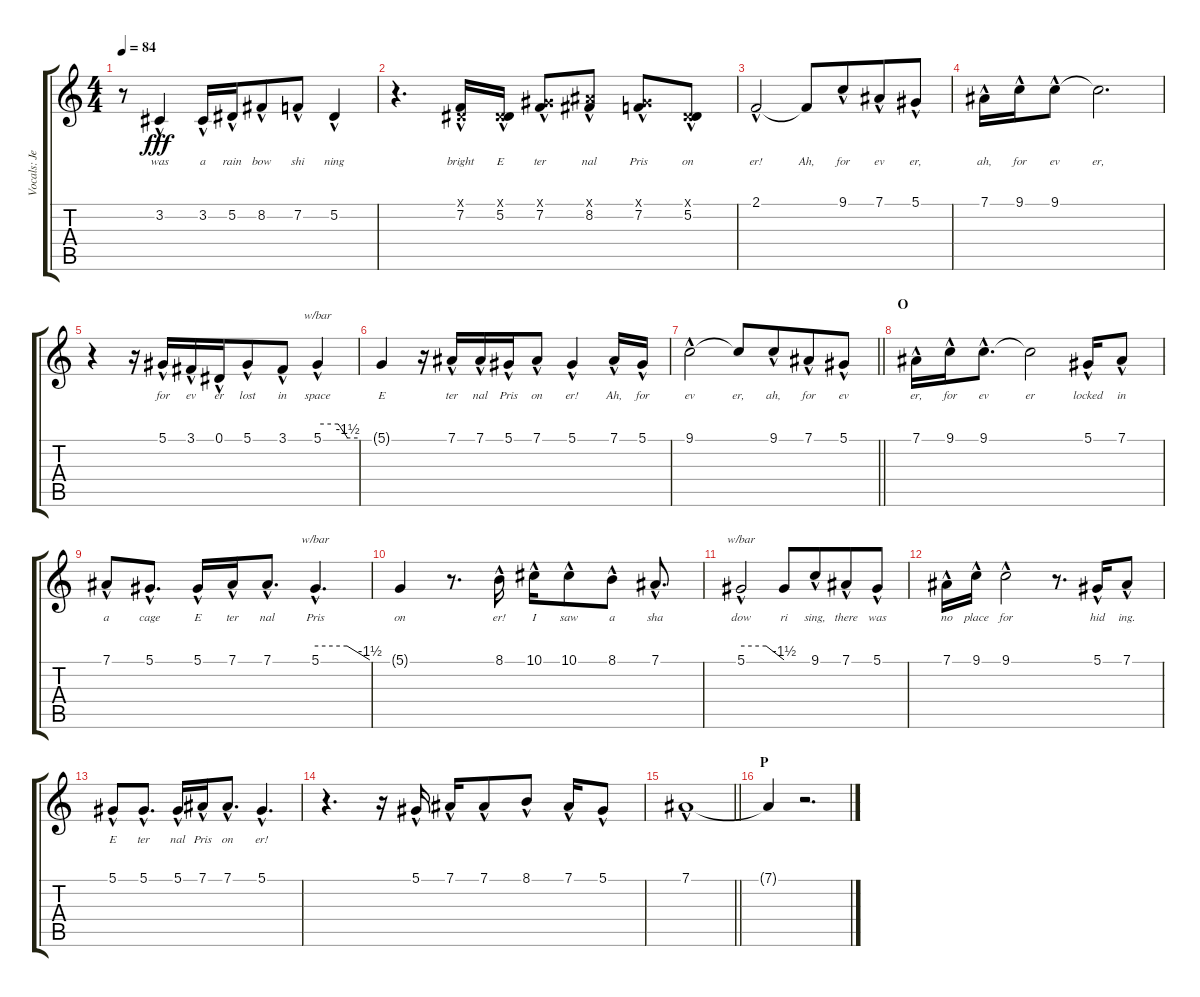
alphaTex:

\track ("Vocals: Jeff" "Vocals: Je") {instrument lead2sawtooth}
\staff {score tabs}
\tuning (Eb4 Bb3 Gb3 Db3 Ab2 Eb2) {hide}
\ts (4 4)
\tempo 84
\clef g2
\ks c
r.8{dy fff} 3.2{hac}.4{lyrics (0 "was") lyrics (1 "") lyrics (2 "") lyrics (3 "") lyrics (4 "")} 3.2{hac}.16{lyrics (0 "a") lyrics (1 "") lyrics (2 "") lyrics (3 "") lyrics (4 "")} 5.2{hac}.16{lyrics (0 "rain") lyrics (1 "") lyrics (2 "") lyrics (3 "") lyrics (4 "") beam merge} 8.2{hac}.8{lyrics (0 "bow") lyrics (1 "") lyrics (2 "") lyrics (3 "") lyrics (4 "")} 7.2{hac}.8{lyrics (0 "shi") lyrics (1 "") lyrics (2 "") lyrics (3 "") lyrics (4 "")} 5.2{hac}.4{lyrics (0 "ning") lyrics (1 "") lyrics (2 "") lyrics (3 "") lyrics (4 "")} |
r.4{d} (0.1{hac x} 7.2{hac}).16{lyrics (0 "bright") lyrics (1 "") lyrics (2 "") lyrics (3 "") lyrics (4 "")} (0.1{hac x} 5.2{hac}).16{lyrics (0 "E") lyrics (1 "") lyrics (2 "") lyrics (3 "") lyrics (4 "")} (5.1{hac x} 7.2{hac}).8{lyrics (0 "ter") lyrics (1 "") lyrics (2 "") lyrics (3 "") lyrics (4 "") beam merge} (7.1{hac x} 8.2{hac}).8{lyrics (0 "nal") lyrics (1 "") lyrics (2 "") lyrics (3 "") lyrics (4 "")} (5.1{hac x} 7.2{hac}).8{lyrics (0 "Pris") lyrics (1 "") lyrics (2 "") lyrics (3 "") lyrics (4 "")} (0.1{hac x} 5.2{hac}).8{lyrics (0 "on") lyrics (1 "") lyrics (2 "") lyrics (3 "") lyrics (4 "")} |
2.1{hac}.2{lyrics (0 "er!") lyrics (1 "") lyrics (2 "") lyrics (3 "") lyrics (4 "")} 2.1{t}.8{lyrics (0 "Ah,") lyrics (1 "") lyrics (2 "") lyrics (3 "") lyrics (4 "")} 9.1{hac}.8{lyrics (0 "for") lyrics (1 "") lyrics (2 "") lyrics (3 "") lyrics (4 "") beam merge} 7.1{hac}.8{lyrics (0 "ev") lyrics (1 "") lyrics (2 "") lyrics (3 "") lyrics (4 "")} 5.1{hac}.8{lyrics (0 "er,") lyrics (1 "") lyrics (2 "") lyrics (3 "") lyrics (4 "")} |
7.1{hac}.16{lyrics (0 "ah,") lyrics (1 "") lyrics (2 "") lyrics (3 "") lyrics (4 "")} 9.1{hac}.16{lyrics (0 "for") lyrics (1 "") lyrics (2 "") lyrics (3 "") lyrics (4 "")} 9.1{hac}.8{lyrics (0 "ev") lyrics (1 "") lyrics (2 "") lyrics (3 "") lyrics (4 "")} 9.1{t}.2{d lyrics (0 "er,") lyrics (1 "") lyrics (2 "") lyrics (3 "") lyrics (4 "")} |
r.4 r.16 5.1{hac}.16{lyrics (0 "for") lyrics (1 "") lyrics (2 "") lyrics (3 "") lyrics (4 "")} 3.1{hac}.16{lyrics (0 "ev") lyrics (1 "") lyrics (2 "") lyrics (3 "") lyrics (4 "")} 0.1{hac}.16{lyrics (0 "er") lyrics (1 "") lyrics (2 "") lyrics (3 "") lyrics (4 "") beam merge} 5.1{hac}.8{lyrics (0 "lost") lyrics (1 "") lyrics (2 "") lyrics (3 "") lyrics (4 "")} 3.1{hac}.8{lyrics (0 "in") lyrics (1 "") lyrics (2 "") lyrics (3 "") lyrics (4 "")} 5.1{hac}.4{tbe (custom default 0 0 31 0 45 -6 60 -6) lyrics (0 "space") lyrics (1 "") lyrics (2 "") lyrics (3 "") lyrics (4 "")} |
5.1{t}.4{lyrics (0 "E") lyrics (1 "") lyrics (2 "") lyrics (3 "") lyrics (4 "")} r.16 7.1{hac}.16{lyrics (0 "ter") lyrics (1 "") lyrics (2 "") lyrics (3 "") lyrics (4 "")} 7.1{hac}.16{lyrics (0 "nal") lyrics (1 "") lyrics (2 "") lyrics (3 "") lyrics (4 "")} 5.1{hac}.16{lyrics (0 "Pris") lyrics (1 "") lyrics (2 "") lyrics (3 "") lyrics (4 "") beam merge} 7.1{hac}.8{lyrics (0 "on") lyrics (1 "") lyrics (2 "") lyrics (3 "") lyrics (4 "")} 5.1{hac}.4{lyrics (0 "er!") lyrics (1 "") lyrics (2 "") lyrics (3 "") lyrics (4 "")} 7.1{hac}.16{lyrics (0 "Ah,") lyrics (1 "") lyrics (2 "") lyrics (3 "") lyrics (4 "")} 5.1{hac}.16{lyrics (0 "for") lyrics (1 "") lyrics (2 "") lyrics (3 "") lyrics (4 "")} |
\barLineRight lightlight
9.1{hac}.2{lyrics (0 "ev") lyrics (1 "") lyrics (2 "") lyrics (3 "") lyrics (4 "")} 9.1{t}.8{lyrics (0 "er,") lyrics (1 "") lyrics (2 "") lyrics (3 "") lyrics (4 "")} 9.1{hac}.8{lyrics (0 "ah,") lyrics (1 "") lyrics (2 "") lyrics (3 "") lyrics (4 "") beam merge} 7.1{hac}.8{lyrics (0 "for") lyrics (1 "") lyrics (2 "") lyrics (3 "") lyrics (4 "")} 5.1{hac}.8{lyrics (0 "ev") lyrics (1 "") lyrics (2 "") lyrics (3 "") lyrics (4 "")} |
\section ("" "O")
7.1{hac}.16{lyrics (0 "er,") lyrics (1 "") lyrics (2 "") lyrics (3 "") lyrics (4 "")} 9.1{hac}.16{lyrics (0 "for") lyrics (1 "") lyrics (2 "") lyrics (3 "") lyrics (4 "")} 9.1{hac}.8{d lyrics (0 "ev") lyrics (1 "") lyrics (2 "") lyrics (3 "") lyrics (4 "")} 9.1{t}.2{lyrics (0 "er") lyrics (1 "") lyrics (2 "") lyrics (3 "") lyrics (4 "")} 5.1{hac}.16{lyrics (0 "locked") lyrics (1 "") lyrics (2 "") lyrics (3 "") lyrics (4 "")} 7.1{hac}.8{lyrics (0 "in") lyrics (1 "") lyrics (2 "") lyrics (3 "") lyrics (4 "")} |
7.1{hac}.8{lyrics (0 "a") lyrics (1 "") lyrics (2 "") lyrics (3 "") lyrics (4 "")} 5.1{hac}.8{d lyrics (0 "cage") lyrics (1 "") lyrics (2 "") lyrics (3 "") lyrics (4 "")} 5.1{hac}.16{lyrics (0 "E") lyrics (1 "") lyrics (2 "") lyrics (3 "") lyrics (4 "")} 7.1{hac}.16{lyrics (0 "ter") lyrics (1 "") lyrics (2 "") lyrics (3 "") lyrics (4 "") beam merge} 7.1{hac}.8{d lyrics (0 "nal") lyrics (1 "") lyrics (2 "") lyrics (3 "") lyrics (4 "")} 5.1{hac}.4{d tbe (custom default 0 0 35 0 60 -6) lyrics (0 "Pris") lyrics (1 "") lyrics (2 "") lyrics (3 "") lyrics (4 "")} |
5.1{t}.4{lyrics (0 "on") lyrics (1 "") lyrics (2 "") lyrics (3 "") lyrics (4 "")} r.8{d} 8.1{hac}.16{lyrics (0 "er!") lyrics (1 "") lyrics (2 "") lyrics (3 "") lyrics (4 "")} 10.1{hac}.16{lyrics (0 "I") lyrics (1 "") lyrics (2 "") lyrics (3 "") lyrics (4 "") beam merge} 10.1{hac}.8{lyrics (0 "saw") lyrics (1 "") lyrics (2 "") lyrics (3 "") lyrics (4 "")} 8.1{hac}.8{lyrics (0 "a") lyrics (1 "") lyrics (2 "") lyrics (3 "") lyrics (4 "")} 7.1{hac}.8{d lyrics (0 "sha") lyrics (1 "") lyrics (2 "") lyrics (3 "") lyrics (4 "")} |
5.1{hac}.2{tbe (custom default 0 0 35 0 60 -6) lyrics (0 "dow") lyrics (1 "") lyrics (2 "") lyrics (3 "") lyrics (4 "")} 5.1{t}.8{lyrics (0 "ri") lyrics (1 "") lyrics (2 "") lyrics (3 "") lyrics (4 "")} 9.1{hac}.8{lyrics (0 "sing,") lyrics (1 "") lyrics (2 "") lyrics (3 "") lyrics (4 "") beam merge} 7.1{hac}.8{lyrics (0 "there") lyrics (1 "") lyrics (2 "") lyrics (3 "") lyrics (4 "")} 5.1{hac}.8{lyrics (0 "was") lyrics (1 "") lyrics (2 "") lyrics (3 "") lyrics (4 "")} |
7.1{hac}.16{lyrics (0 "no") lyrics (1 "") lyrics (2 "") lyrics (3 "") lyrics (4 "")} 9.1{hac}.16{lyrics (0 "place") lyrics (1 "") lyrics (2 "") lyrics (3 "") lyrics (4 "")} 9.1{hac}.2{lyrics (0 "for") lyrics (1 "") lyrics (2 "") lyrics (3 "") lyrics (4 "")} r.8{d} 5.1{hac}.16{lyrics (0 "hid") lyrics (1 "") lyrics (2 "") lyrics (3 "") lyrics (4 "")} 7.1{hac}.8{lyrics (0 "ing.") lyrics (1 "") lyrics (2 "") lyrics (3 "") lyrics (4 "")} |
5.1{hac}.8{lyrics (0 "E") lyrics (1 "") lyrics (2 "") lyrics (3 "") lyrics (4 "")} 5.1{hac}.8{d lyrics (0 "ter") lyrics (1 "") lyrics (2 "") lyrics (3 "") lyrics (4 "")} 5.1{hac}.16{lyrics (0 "nal") lyrics (1 "") lyrics (2 "") lyrics (3 "") lyrics (4 "")} 7.1{hac}.16{lyrics (0 "Pris") lyrics (1 "") lyrics (2 "") lyrics (3 "") lyrics (4 "") beam merge} 7.1{hac}.8{d lyrics (0 "on") lyrics (1 "") lyrics (2 "") lyrics (3 "") lyrics (4 "")} 5.1{hac}.4{d lyrics (0 "er!") lyrics (1 "") lyrics (2 "") lyrics (3 "") lyrics (4 "")} |
r.4{d} r.16 5.1{hac}.16 7.1{hac}.16{beam merge} 7.1{hac}.8 8.1{hac}.8 7.1{hac}.16 5.1{hac}.8 |
\barLineRight lightlight
7.1{hac}.1 |
\section ("" "P")
7.1{t}.4 r.2{d}
